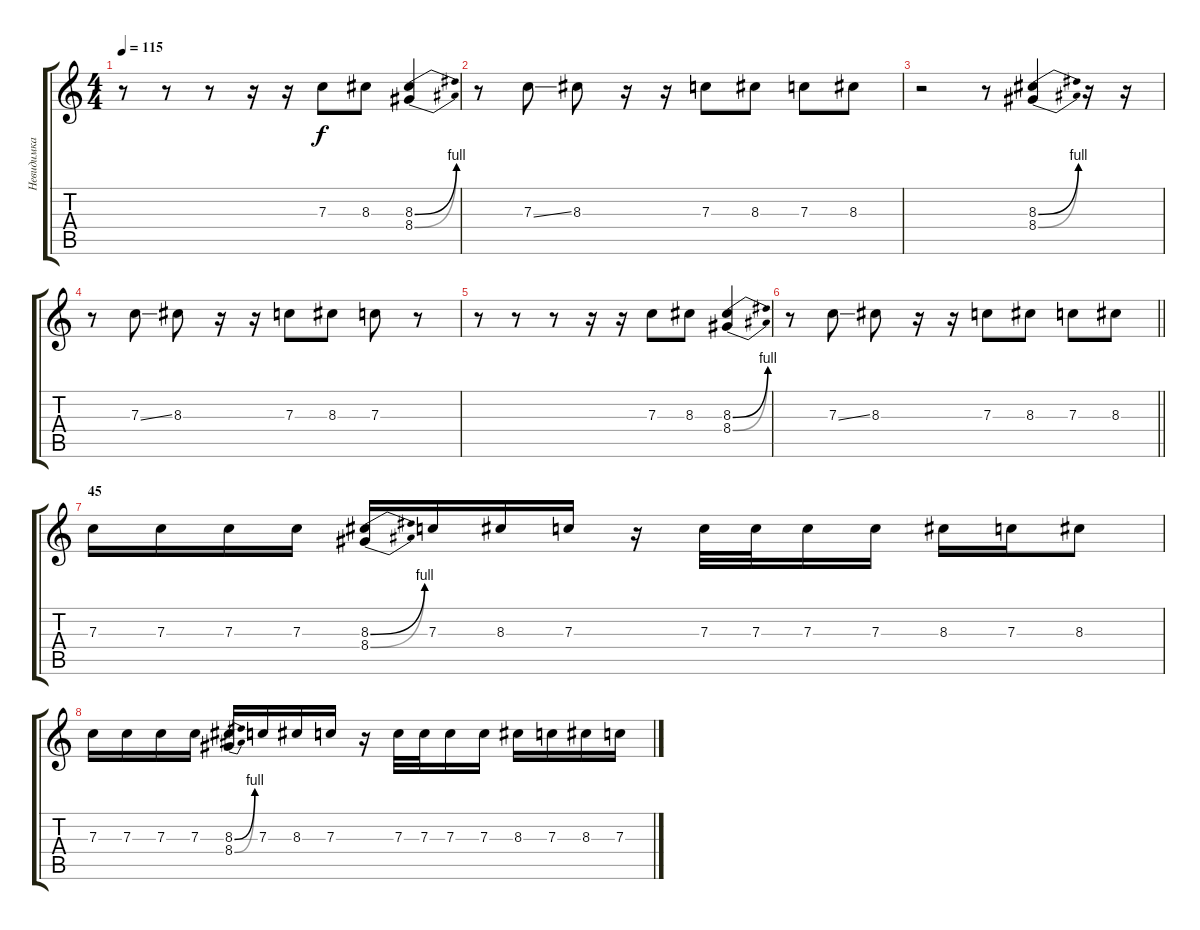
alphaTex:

\track ("Невидимка" "Невидимка") {instrument distortionguitar}
\staff {score tabs}
\tuning (D4 A3 F3 C3 G2 C2) {hide}
\ts (4 4)
\tempo 115
\clef g2
\ks c
r.8{dy f} r.8 r.8 r.16 r.16 7.3.8 8.3.8 (8.3{be (bend 0 0 60 4)} 8.4{be (bend 0 0 60 4)}).4 |
r.8 7.3{ss}.8 8.3.8 r.16 r.16 7.3.8 8.3.8 7.3.8 8.3.8 |
r.2 r.8 (8.3{be (bend 0 0 60 4)} 8.4{be (bend 0 0 60 4)}).4 r.16 r.16 |
r.8 7.3{ss}.8 8.3.8 r.16 r.16 7.3.8 8.3.8 7.3.8 r.8 |
r.8 r.8 r.8 r.16 r.16 7.3.8 8.3.8 (8.3{be (bend 0 0 60 4)} 8.4{be (bend 0 0 60 4)}).4 |
\barLineRight lightlight
r.8 7.3{ss}.8 8.3.8 r.16 r.16 7.3.8 8.3.8 7.3.8 8.3.8 |
\section ("" "45")
7.3.16 7.3.16 7.3.16 7.3.16 (8.3{be (bend 0 0 60 4)} 8.4{be (bend 0 0 60 4)}).16 7.3.16 8.3.16 7.3.16 r.16 7.3.32 7.3.32 7.3.16 7.3.16 8.3.16 7.3.16 8.3.8 |
7.3.16 7.3.16 7.3.16 7.3.16 (8.3{be (bend 0 0 60 4)} 8.4{be (bend 0 0 60 4)}).16 7.3.16 8.3.16 7.3.16 r.16 7.3.32 7.3.32 7.3.16 7.3.16 8.3.16 7.3.16 8.3.16 7.3.16
